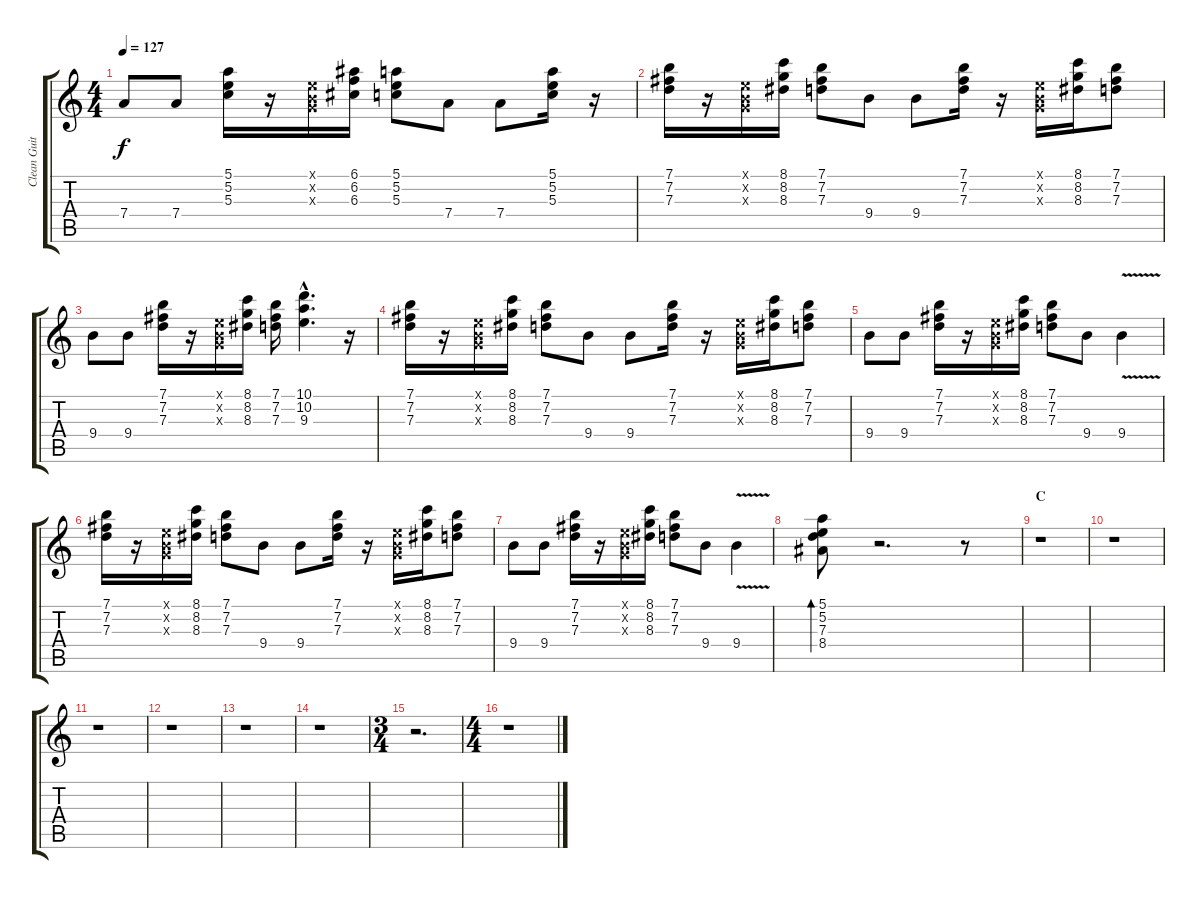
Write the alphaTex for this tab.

\track ("Clean Guitar" "Clean Guit") {instrument electricguitarclean}
\staff {score tabs}
\tuning (E4 B3 G3 D3 A2 E2) {hide}
\ts (4 4)
\tempo 127
\clef g2
\ks c
7.4.8{dy f} 7.4.8 (5.1 5.2 5.3).16 r.16 (0.1{x} 0.2{x} 0.3{x}).16 (6.1 6.2 6.3).16 (5.1 5.2 5.3).8 7.4.8 7.4.8 (5.1 5.2 5.3).16 r.16 |
(7.1 7.2 7.3).16 r.16 (0.1{x} 0.2{x} 0.3{x}).16 (8.1 8.2 8.3).16 (7.1 7.2 7.3).8 9.4.8 9.4.8 (7.1 7.2 7.3).16 r.16 (0.1{x} 0.2{x} 0.3{x}).16 (8.1 8.2 8.3).16 (7.1 7.2 7.3).8 |
9.4.8 9.4.8 (7.1 7.2 7.3).16 r.16 (0.1{x} 0.2{x} 0.3{x}).16 (8.1 8.2 8.3).16 (7.1 7.2 7.3).16 (10.1{hac} 10.2{hac} 9.3{hac}).4{d} r.16 |
(7.1 7.2 7.3).16 r.16 (0.1{x} 0.2{x} 0.3{x}).16 (8.1 8.2 8.3).16 (7.1 7.2 7.3).8 9.4.8 9.4.8 (7.1 7.2 7.3).16 r.16 (0.1{x} 0.2{x} 0.3{x}).16 (8.1 8.2 8.3).16 (7.1 7.2 7.3).8 |
9.4.8 9.4.8 (7.1 7.2 7.3).16 r.16 (0.1{x} 0.2{x} 0.3{x}).16 (8.1 8.2 8.3).16 (7.1 7.2 7.3).8 9.4.8 9.4{v}.4 |
(7.1 7.2 7.3).16 r.16 (0.1{x} 0.2{x} 0.3{x}).16 (8.1 8.2 8.3).16 (7.1 7.2 7.3).8 9.4.8 9.4.8 (7.1 7.2 7.3).16 r.16 (0.1{x} 0.2{x} 0.3{x}).16 (8.1 8.2 8.3).16 (7.1 7.2 7.3).8 |
9.4.8 9.4.8 (7.1 7.2 7.3).16 r.16 (0.1{x} 0.2{x} 0.3{x}).16 (8.1 8.2 8.3).16 (7.1 7.2 7.3).8 9.4.8 9.4{v}.4 |
(5.1 5.2 7.3 8.4).8{bd 60} r.2{d} r.8 |
\section ("" "C")
r.1 |
r.1 |
r.1 |
r.1 |
r.1 |
r.1 |
\ts (3 4)
r.2{d} |
\ts (4 4)
r.1
